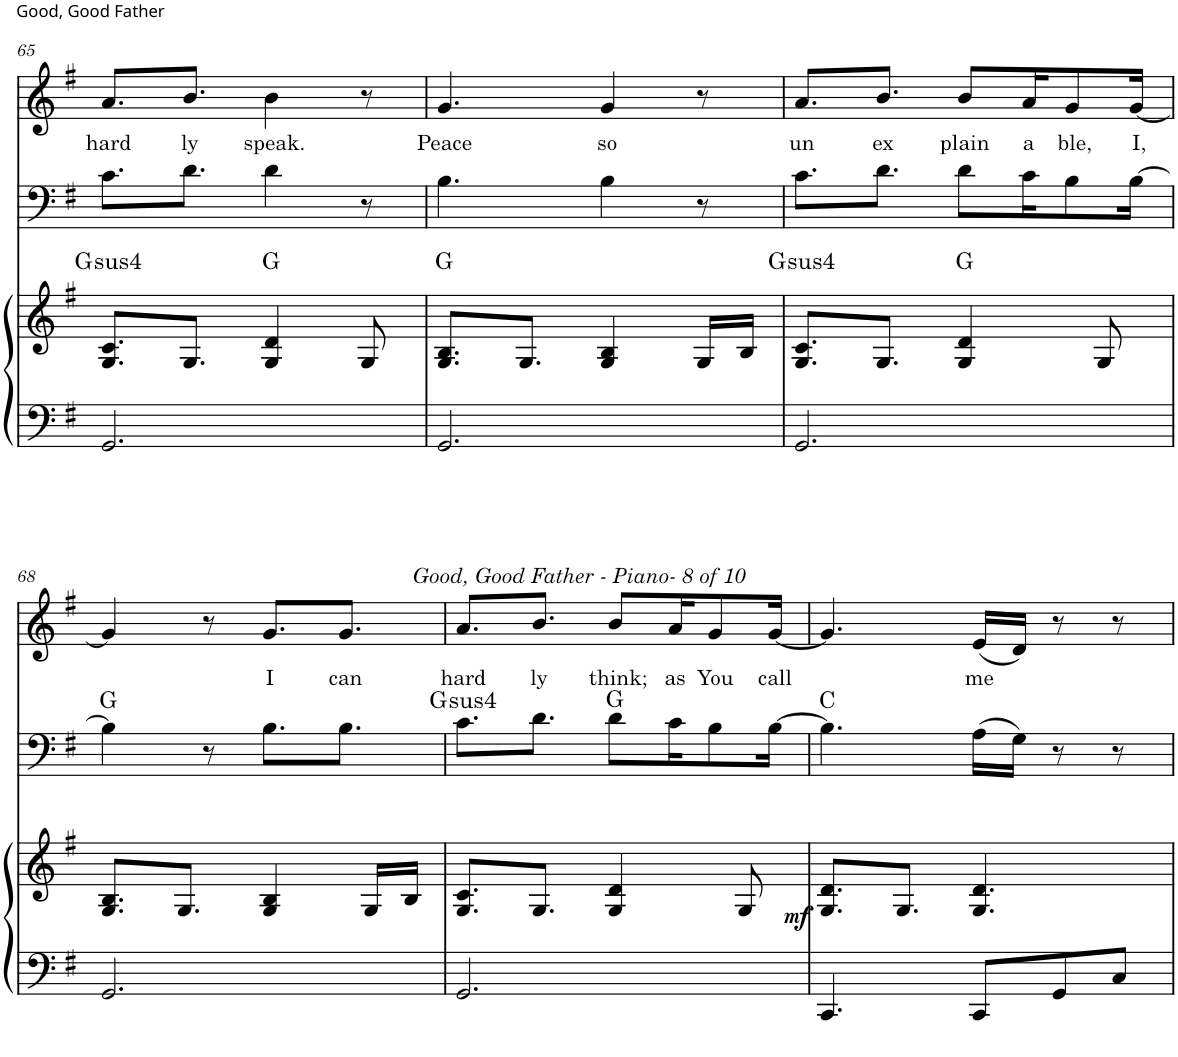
**kern	**kern	**dynam	**harte	**kern	**harte	**kern	**text
*part3	*part3	*part3	*part3	*part2	*part2	*part1	*part1
*staff4	*staff3	*staff3/4	*	*staff2	*	*staff1	*staff1
!!LO:PB:g=z
*clefF4	*clefG2	*	*	*clefF4	*	*clefG2	*
*k[f#]	*k[f#]	*	*	*k[f#]	*	*k[f#]	*
*M6/8	*M6/8	*	*	*M6/8	*	*M6/8	*
=65	=65	=65	=65	=65	=65	=65	=65
!	!	!	!LO:H:kt=4	!	!	!	!LO:LY:b
2.GG/	8.G/ 8.c/L	.	G:sus4	8.c\L	.	8.a/L	hard
!	!	!	!	!	!	!	!LO:LY:b
.	8.G/J	.	.	8.d\J	.	8.b/J	ly
!	!	!	!	!	!	!	!LO:LY:b
.	4G/ 4d/	.	G:maj	4d\	.	4b\	speak.
.	8G/	.	.	8r	.	8r	.
=66	=66	=66	=66	=66	=66	=66	=66
!	!	!	!	!	!	!	!LO:LY:b
2.GG/	8.G/ 8.B/L	.	G:maj	4.B\	.	4.g/	Peace
.	8.G/J	.	.	.	.	.	.
!	!	!	!	!	!	!	!LO:LY:b
.	4G/ 4B/	.	.	4B\	.	4g/	so
.	16G/LL	.	.	8r	.	8r	.
.	16B/JJ	.	.	.	.	.	.
=67	=67	=67	=67	=67	=67	=67	=67
!	!	!	!LO:H:kt=4	!	!	!	!LO:LY:b
2.GG/	8.G/ 8.c/L	.	G:sus4	8.c\L	.	8.a/L	un
!	!	!	!	!	!	!	!LO:LY:b
.	8.G/J	.	.	8.d\J	.	8.b/J	ex
!	!	!	!	!	!	!	!LO:LY:b
.	4G/ 4d/	.	G:maj	8d\L	.	8b/L	plain
!	!	!	!	!	!	!	!LO:LY:b
.	.	.	.	16c\K	.	16a/K	a
!	!	!	!	!	!	!	!LO:LY:b
.	.	.	.	8B\	.	8g/	ble,
.	8G/	.	.	.	.	.	.
!	!	!	!	!	!	!	!LO:LY:b
.	.	.	.	[16B\Jk	.	[16g/Jk	I,
!!LO:LB:g=z
=68	=68	=68	=68	=68	=68	=68	=68
2.GG/	8.G/ 8.B/L	.	.	4B\]	G:maj	4g/]	.
.	8.G/J	.	.	.	.	.	.
.	.	.	.	8r	.	8r	.
!	!	!	!	!	!	!	!LO:LY:b
.	4G/ 4B/	.	.	8.B\L	.	8.g/L	I
!	!	!	!	!	!	!	!LO:LY:b
.	.	.	.	8.B\J	.	8.g/J	can
.	16G/LL	.	.	.	.	.	.
.	16B/JJ	.	.	.	.	.	.
=69	=69	=69	=69	=69	=69	=69	=69
!	!	!	!	!	!	!LO:TX:a:i:t=Good, Good Father - Piano- 8 of 10	!
!	!	!	!	!	!LO:H:kt=4	!	!LO:LY:b
2.GG/	8.G/ 8.c/L	.	.	8.c\L	G:sus4	8.a/L	hard
!	!	!	!	!	!	!	!LO:LY:b
.	8.G/J	.	.	8.d\J	.	8.b/J	ly
!	!	!	!	!	!	!	!LO:LY:b
.	4G/ 4d/	.	.	8d\L	G:maj	8b/L	think;
!	!	!	!	!	!	!	!LO:LY:b
.	.	.	.	16c\K	.	16a/K	as
!	!	!	!	!	!	!	!LO:LY:b
.	.	.	.	8B\	.	8g/	You
.	8G/	.	.	.	.	.	.
!	!	!	!	!	!	!	!LO:LY:b
.	.	.	.	[16B\Jk	.	[16g/Jk	call
=70	=70	=70	=70	=70	=70	=70	=70
!	!	!LO:DY:b	!	!	!	!	!
4.CC/	8.G/ 8.d/L	mf	.	4.B\]	C:maj	4.g/]	.
.	8.G/J	.	.	.	.	.	.
!	!	!	!	!	!	!	!LO:LY:b
8CC/L	4.G/ 4.d/	.	.	(16A\LL	.	(16e/LL	me
.	.	.	.	16G\JJ)	.	16d/JJ)	.
8GG/	.	.	.	8r	.	8r	.
8C/J	.	.	.	8r	.	8r	.
=	=	=	=	=	=	=	=
*-	*-	*-	*-	*-	*-	*-	*-
